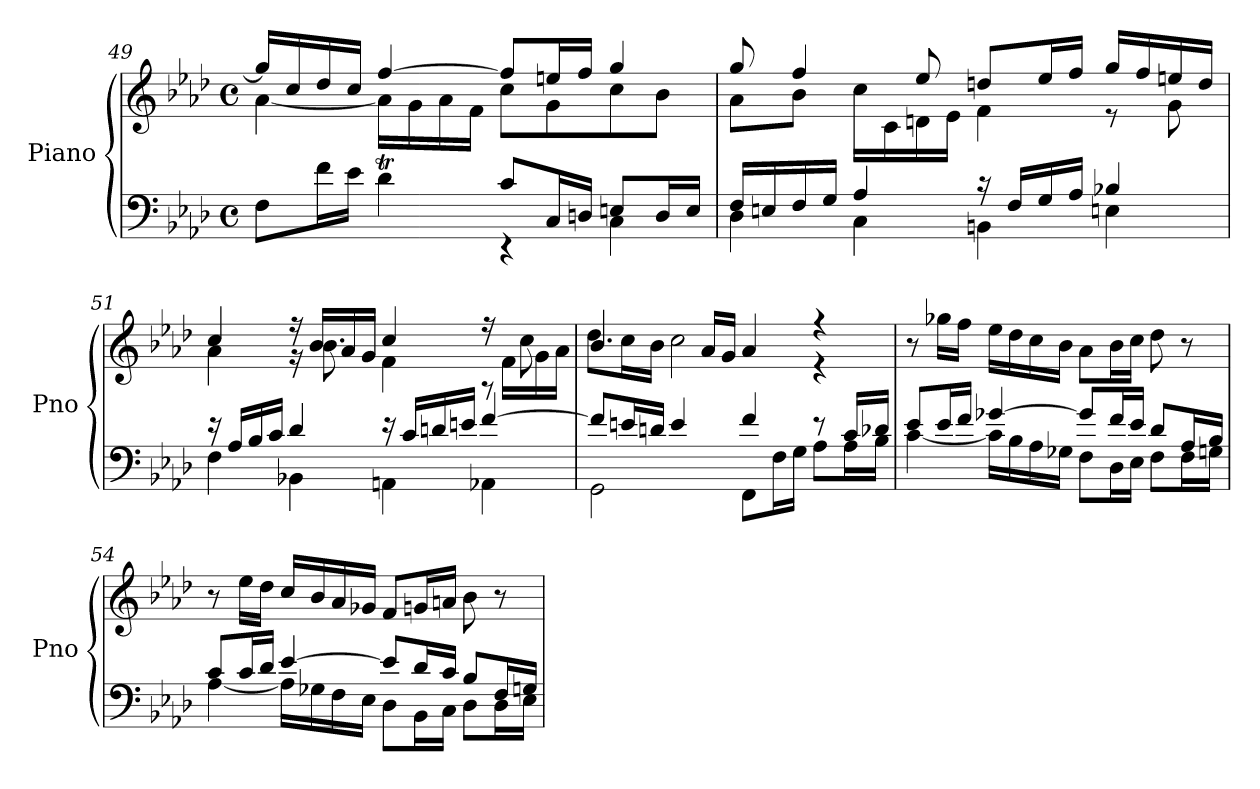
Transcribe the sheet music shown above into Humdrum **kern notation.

**kern	**kern
*part1	*part1
*staff2	*staff1
*I"Piano	*
*I'Pno	*
*clefF4	*clefG2
*k[b-e-a-d-]	*k[b-e-a-d-]
*A-:	*A-:
*M4/4	*M4/4
*met(c)	*met(c)
=49	=49
*^	*^
8FL	2ryy	16ggLL]	[4a-\
.	.	16cc	.
16fL	.	16dd-	.
16e-JJ	.	16ccJJ	.
4d-T	.	[4ff/	16a-LL]
.	.	.	16g
.	.	.	16a-
.	.	.	16fJJ
8cL	4r	8ffL]	8cc\L
16CL	.	16eenL	8g\
16DnJJ	.	16ffJJ	.
8En/L	4C\	4gg/	8cc\
16D/L	.	.	8b-\J
16E/JJ	.	.	.
!!LO:LB:g=z	!!
=50	=50	=50	=50
16FLL	4D-\	8gg/	8a-\L
16En/	.	.	.
16F/	.	4ff/	8b-\J
16G/JJ	.	.	.
4A-/	4C\	.	16cc\LL
.	.	.	16c\
.	.	8ee-/	16dn\
.	.	.	16e-\JJ
16r	4BBn\	8ddnL	4f\
16F/LL	.	.	.
16G/	.	16ee-/L	.
16A-/JJ	.	16ff/JJ	.
4B-X/	4En\	16gg/LL	8r
.	.	16ff/	.
.	.	16een/	8g\
.	.	16dd/JJ	.
=51	=51	=51	=51
16r	4F\	4cc/	4a-\
16A-/LL	.	.	.
16B-/	.	.	.
16c/JJ	.	.	.
4d-/	4BB-X\	16r	16r
.	.	16b-LL	8.b-\
.	.	16a-/	.
.	.	16g/JJ	.
16r	4AAn\	4f\	4cc/
16c/LL	.	.	.
16dn/	.	.	.
16en/JJ	.	.	.
[4f/	4AA-X\	16r	8r
.	.	16f/LL	.
.	.	16g\	8cc\
.	.	16a-\JJ	.
=52	=52	=52	=52
8f/L]	2GG\	4.b-/	8dd-\L
16en/L	.	.	16cc\L
16dn/JJ	.	.	16b-\JJ
4e/	.	.	2cc\
.	.	16a-/LL	.
.	.	16g/JJ	.
4f/	8FFL	4a-/	.
.	16F\L	.	.
.	16G\JJ	.	.
8r	8A-L	4r	4r
16cLL	16A-\L	.	.
16d-X/JJ	16B-\JJ	.	.
*	*	*v	*v
!!LO:LB:g=z
=53	=53	=53
8e-/L	[4c\	8r
16e-/L	.	16gg-XLL
16f/JJ	.	16ffJJ
[4g-X/	16c\LL]	16ee-LL
.	16B-\	16dd-
.	16A-\	16cc
.	16G-X\JJ	16b-JJ
8g-L]	8F\L	8a-L
16f/L	16D-\L	16b-L
16e-/JJ	16E-\JJ	16ccJJ
8d-/L	8FL	8dd-
16A-/L	16F\L	8r
16B-/JJ	16Gn\JJ	.
=54	=54	=54
8cL	[4A-\	8r
16c/L	.	16ee-LL
16d-/JJ	.	16dd-JJ
[4e-/	16A-\LL]	16ccLL
.	16G-X\	16b-
.	16F\	16a-
.	16E-\JJ	16g-XJJ
8e-/L]	8D-\L	8fL
16d-/L	16BB-\L	16gnL
16c/JJ	16C\JJ	16anJJ
8B-/L	8D-L	8b-
16F/L	16D-\L	8r
16Gn/JJ	16E-\JJ	.
*v	*v	*
=	=
*-	*-
